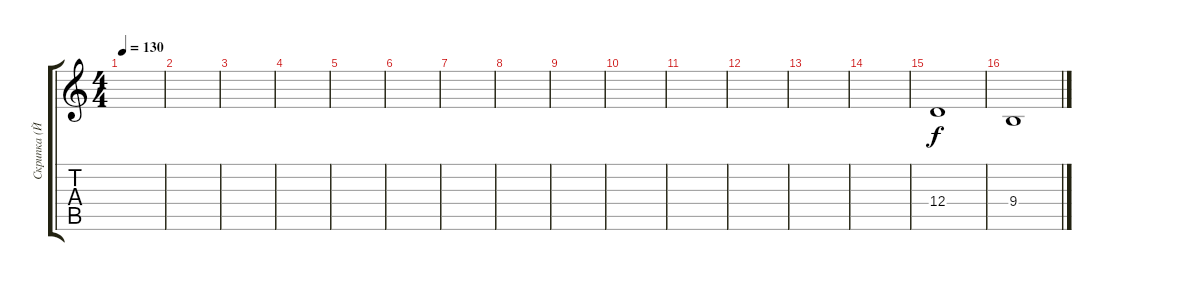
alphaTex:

\track ("Скрипка (Йорик)" "Скрипка (Й") {instrument violin}
\staff {score tabs}
\tuning (E4 B3 G3 D3 A2 E2) {hide}
\ts (4 4)
\tempo 130
\clef g2
\ks c
|
|
|
|
|
|
|
|
|
|
|
|
|
|
12.4.1 |
9.4.1
